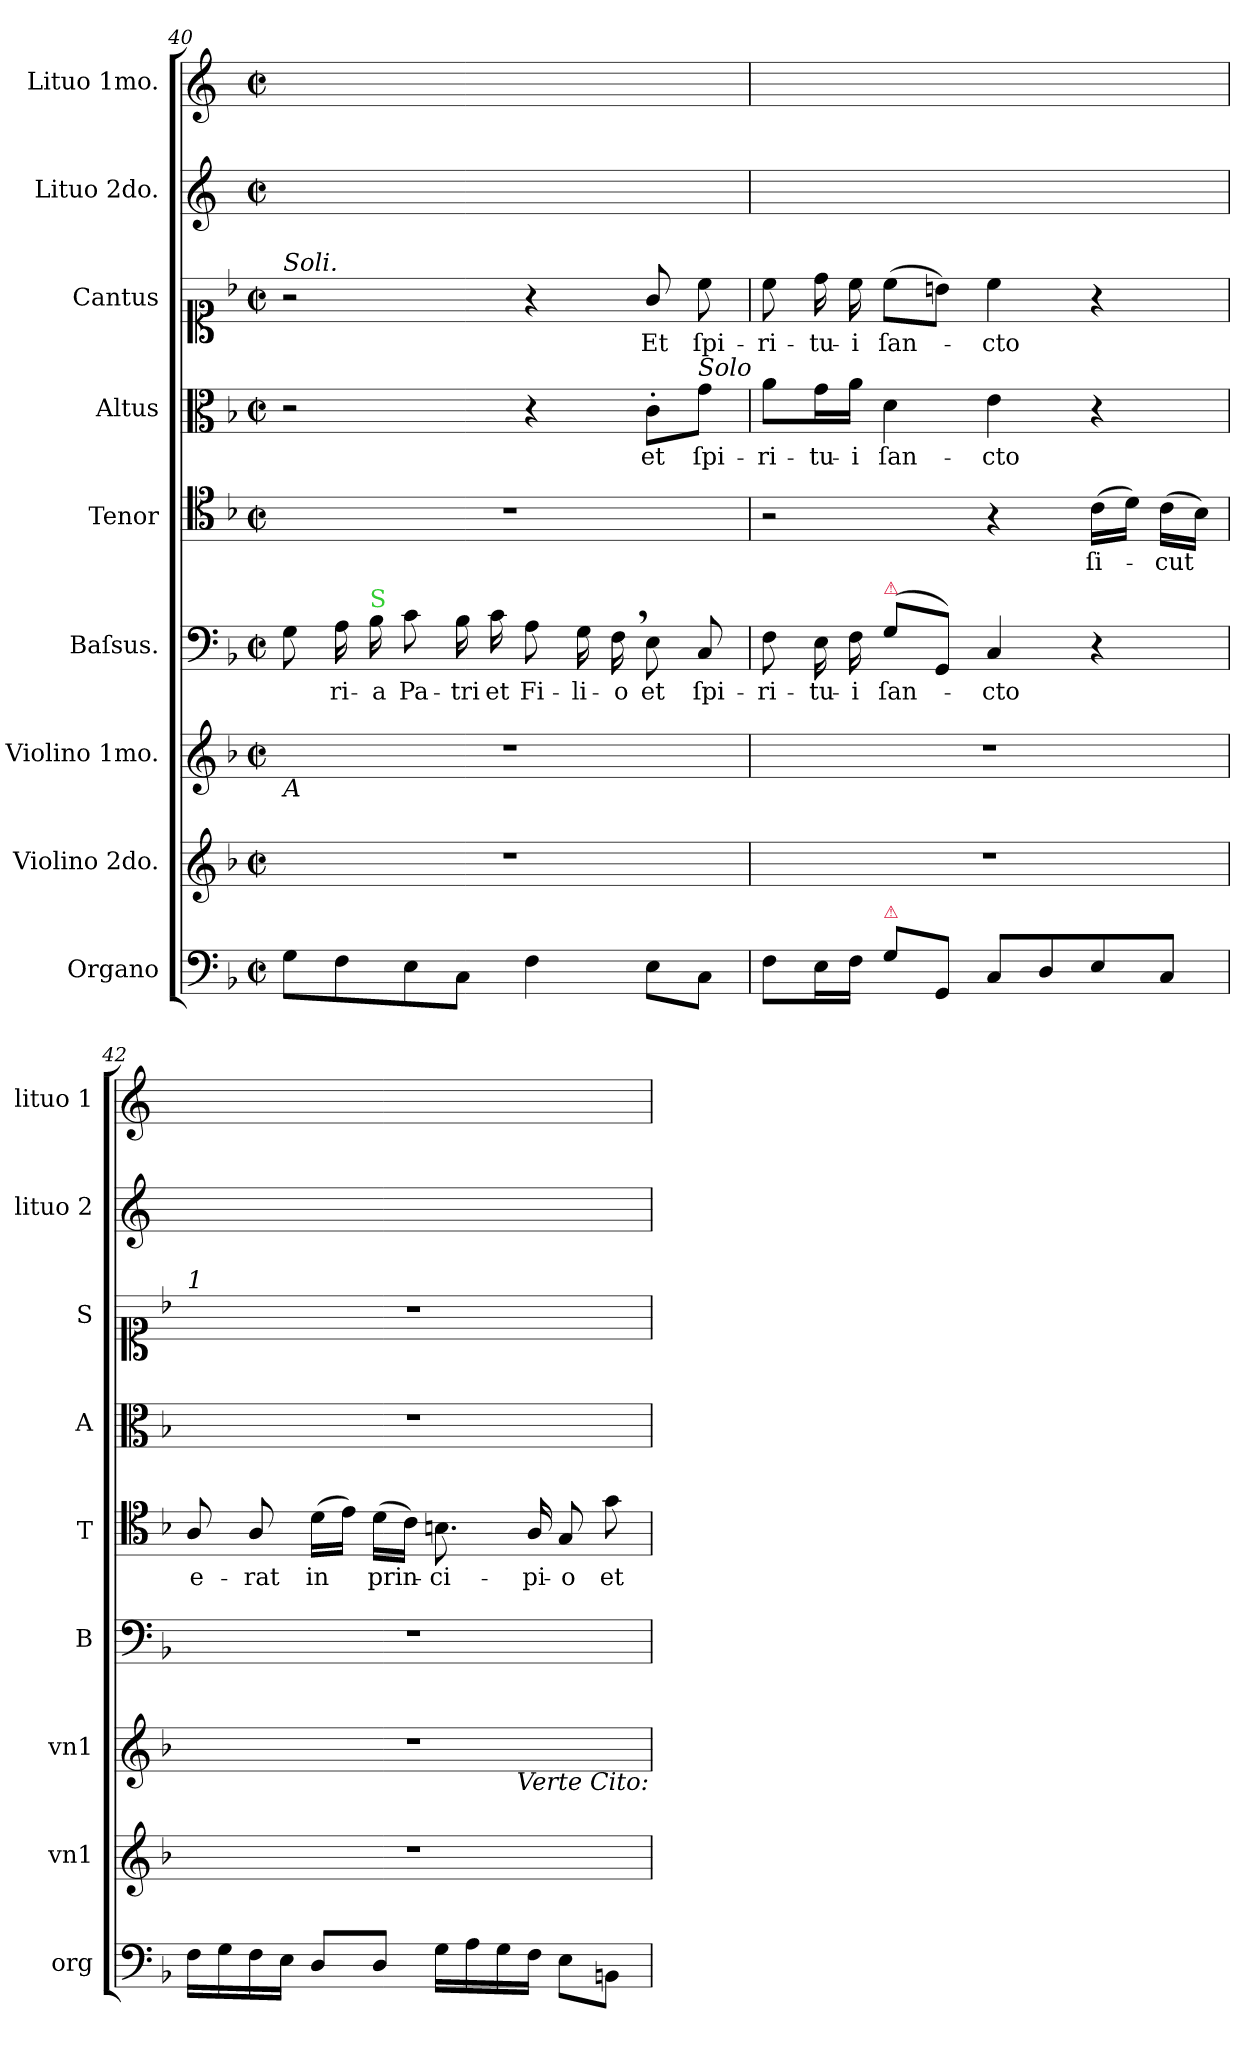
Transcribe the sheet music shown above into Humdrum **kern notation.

**kern	**kern	**kern	**kern	**text	**kern	**text	**kern	**text	**kern	**text	**kern	**kern
*part9	*part8	*part7	*part6	*part6	*part5	*part5	*part4	*part4	*part3	*part3	*part2	*part1
*staff9	*staff8	*staff7	*staff6	*staff6	*staff5	*staff5	*staff4	*staff4	*staff3	*staff3	*staff2	*staff1
*I"Organo	*I"Violino 2do.	*I"Violino 1mo.	*I"Baſsus.	*	*I"Tenor	*	*I"Altus	*	*I"Cantus	*	*I"Lituo 2do.	*I"Lituo 1mo.
*I'org	*I'vn1	*I'vn1	*I'B	*	*I'T	*	*I'A	*	*I'S	*	*I'lituo 2	*I'lituo 1
*clefF4	*clefG2	*clefG2	*clefF4	*	*clefC4	*	*clefC3	*	*clefC1	*	*clefG2	*clefG2
*	*	*	*	*	*	*	*	*	*	*	*ITrd-3c-5	*ITrd-3c-5
*k[b-]	*k[b-]	*k[b-]	*k[b-]	*	*k[b-]	*	*k[b-]	*	*k[b-]	*	*k[b-]	*k[b-]
*M2/2	*M2/2	*M2/2	*M2/2	*	*M2/2	*	*M2/2	*	*M2/2	*	*M2/2	*M2/2
*met(c|)	*met(c|)	*met(c|)	*met(c|)	*	*met(c|)	*	*met(c|)	*	*met(c|)	*	*met(c|)	*met(c|)
=40	=40	=40	=40	=40	=40	=40	=40	=40	=40	=40	=40	=40
!	!	!	!	!	!	!	!	!	!LO:TX:a:i:t=Soli.	!	!	!
!	!	!LO:TX:b:i:t=A	!	!	!	!	!	!	!	!	!	!
8G\L	1r	1r	8G\	.	1r	.	2r	.	2r	.	1ryy	1ryy
8F\	.	.	16A\	-ri-	.	.	.	.	.	.	.	.
!	!	!	!LO:TX:a:color=limegreen:t=S	!	!	!	!	!	!	!	!	!
.	.	.	16B-\	-a	.	.	.	.	.	.	.	.
8E\	.	.	8c\	Pa-	.	.	.	.	.	.	.	.
8C\J	.	.	16B-\	-tri	.	.	.	.	.	.	.	.
.	.	.	16c\	et	.	.	.	.	.	.	.	.
4F\	.	.	8A\	Fi-	.	.	4r	.	4r	.	.	.
.	.	.	16G\	-li-	.	.	.	.	.	.	.	.
.	.	.	16F,<\	-o	.	.	.	.	.	.	.	.
8E\L	.	.	8E\	et	.	.	8c'\L	et	8g/	Et	.	.
!	!	!	!	!	!	!	!LO:TX:a:i:t=Solo	!	!	!	!	!
8C\J	.	.	8C/	ſpi-	.	.	8g\J	ſpi-	8cc\	ſpi-	.	.
=41	=41	=41	=41	=41	=41	=41	=41	=41	=41	=41	=41	=41
8F\L	1r	1r	8F\	-ri-	2r	.	8a\L	-ri-	8cc\	-ri-	1ryy	1ryy
16E\L	.	.	16E\	-tu-	.	.	16g\L	-tu-	16dd\	-tu-	.	.
16F\JJ	.	.	16F\	-i	.	.	16a\JJ	-i	16cc\	-i	.	.
!	!	!	!LO:TX:a:color=crimson:t=⚠	!	!	!	!	!	!	!	!	!
!LO:TX:a:color=crimson:t=⚠	!	!	!	!	!	!	!	!	!	!	!	!
8G\L	.	.	(8G\L	ſan-	.	.	4d\	ſan-	(8cc\L	ſan-	.	.
8GG/J	.	.	8GG/J)	.	.	.	.	.	8bn\J)	.	.	.
8C/L	.	.	4C/	-cto	4r	.	4e\	-cto	4cc\	-cto	.	.
8D\	.	.	.	.	.	.	.	.	.	.	.	.
8E\	.	.	4r	.	(16c\LL	ſi-	4r	.	4r	.	.	.
.	.	.	.	.	16d\JJ)	.	.	.	.	.	.	.
8C/J	.	.	.	.	(16c\LL	-cut	.	.	.	.	.	.
.	.	.	.	.	16B-\JJ)	.	.	.	.	.	.	.
=42	=42	=42	=42	=42	=42	=42	=42	=42	=42	=42	=42	=42
!	!	!	!	!	!	!	!	!	!LO:TX:a:i:t=1	!	!	!
16F\LL	1r	1r	1r	.	8A/	e-	1r	.	1r	.	1ryy	1ryy
16G\	.	.	.	.	.	.	.	.	.	.	.	.
16F\	.	.	.	.	8A/	-rat	.	.	.	.	.	.
16E\JJ	.	.	.	.	.	.	.	.	.	.	.	.
8D/L	.	.	.	.	(16d\LL	in	.	.	.	.	.	.
.	.	.	.	.	16e\JJ)	.	.	.	.	.	.	.
8D/J	.	.	.	.	(16d\LL	prin-	.	.	.	.	.	.
.	.	.	.	.	16c\JJ)	.	.	.	.	.	.	.
16G\LL	.	.	.	.	8.Bn\	-ci-	.	.	.	.	.	.
16A\	.	.	.	.	.	.	.	.	.	.	.	.
16G\	.	.	.	.	.	.	.	.	.	.	.	.
16F\JJ	.	.	.	.	16A/	-pi-	.	.	.	.	.	.
8E\L	.	.	.	.	8G/	-o	.	.	.	.	.	.
8BBn\J	.	.	.	.	8g\	et	.	.	.	.	.	.
!	!	!LO:TX:b:i:t=Verte Cito&colon;	!	!	!	!	!	!	!	!	!	!
=	=	=	=	=	=	=	=	=	=	=	=	=
*-	*-	*-	*-	*-	*-	*-	*-	*-	*-	*-	*-	*-
